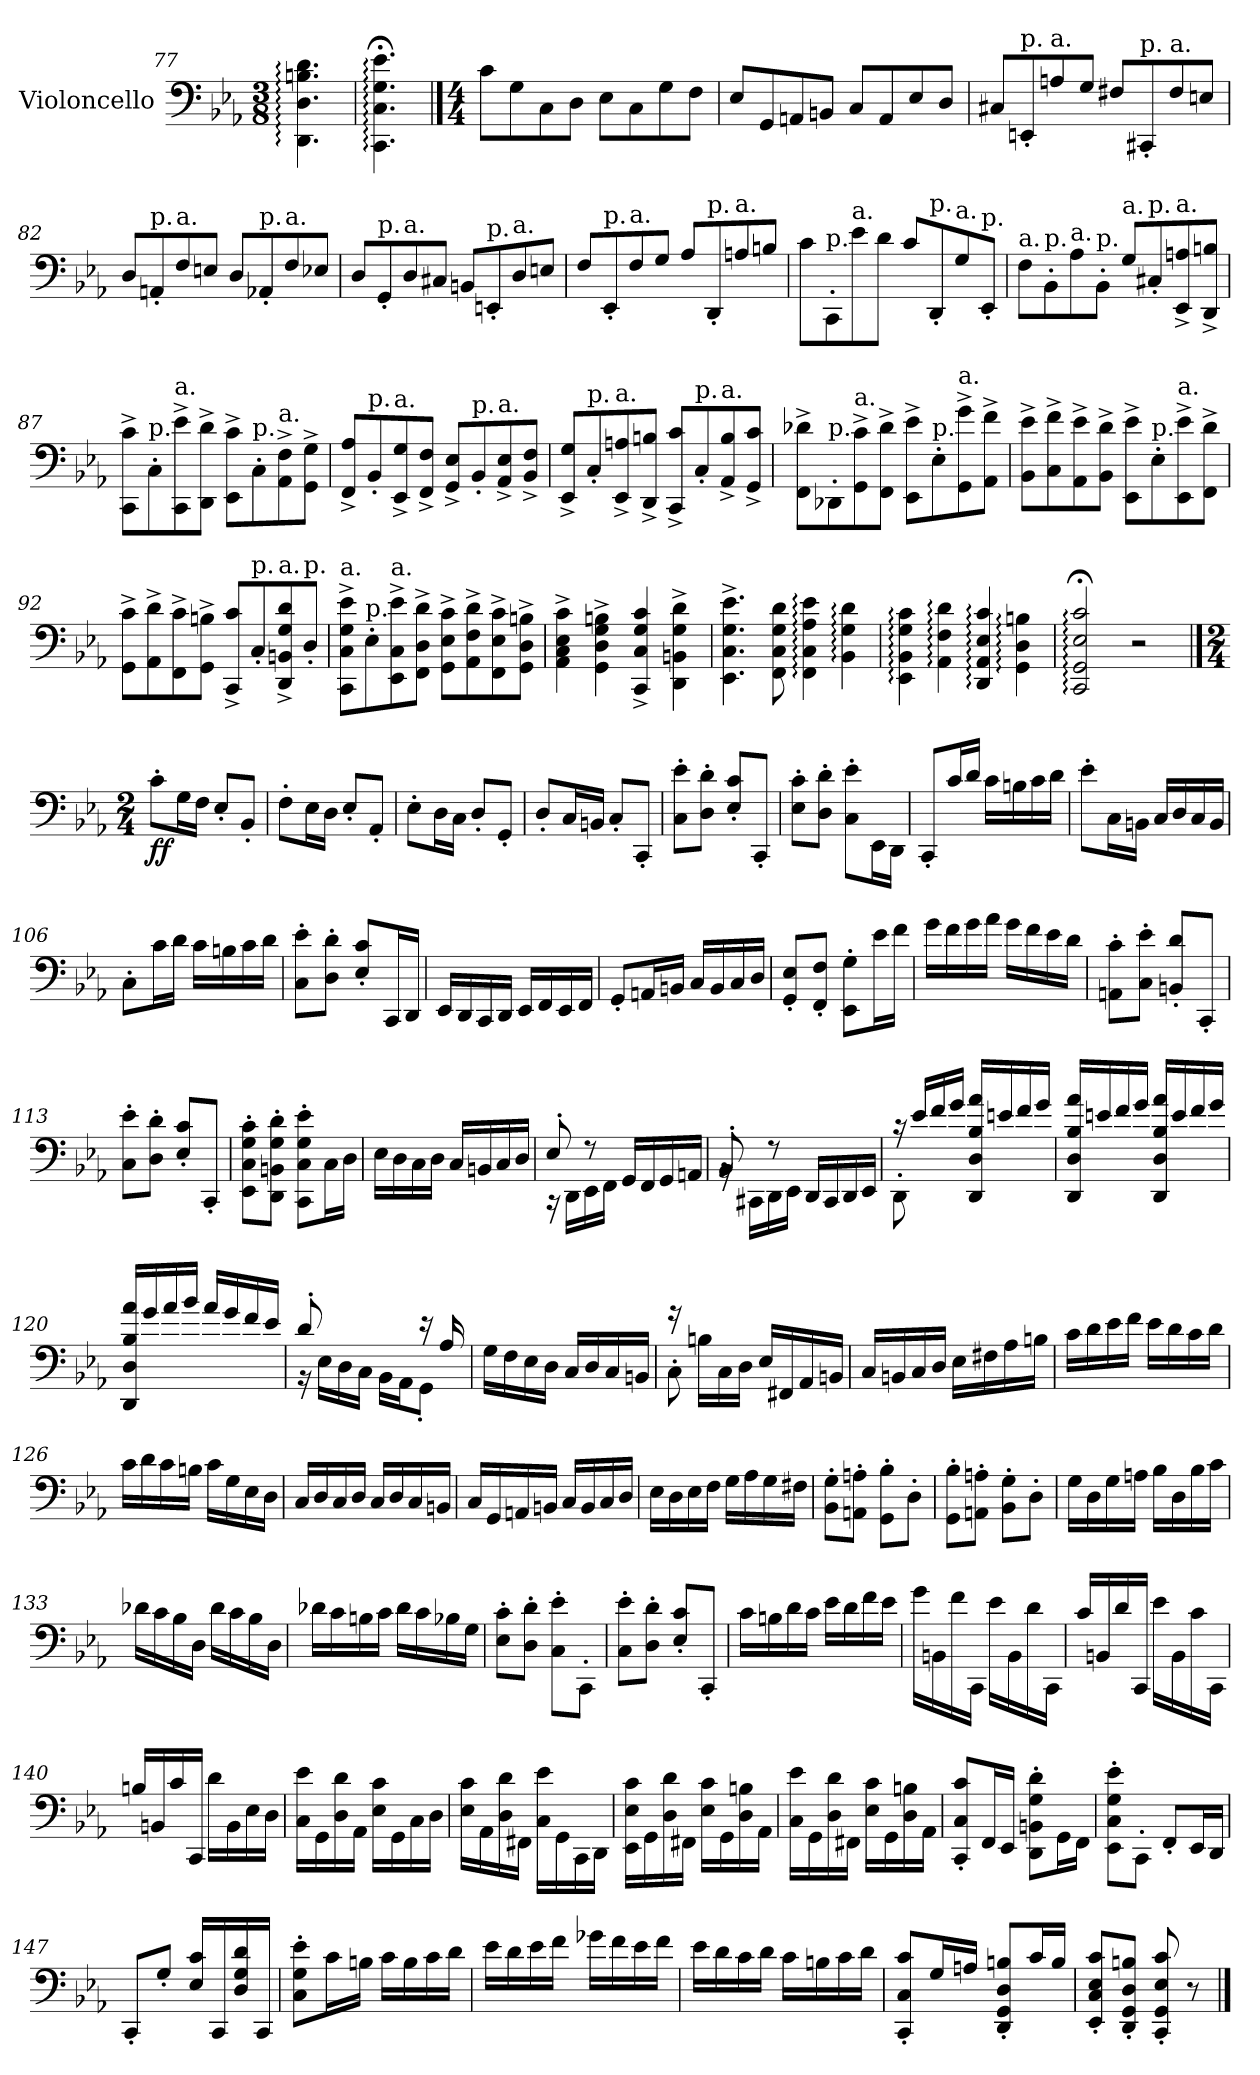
**kern	**dynam
*part1	*part1
*staff1	*staff1
*I"Violoncello	*
*I'Vc.	*
*clefF4	*
*k[b-e-a-]	*
*M3/8	*
=77	=77
4.DD\: 4.D\: 4.Bn\: 4.d\:	.
!!LO:LB:g=z
=78	=78
*MM40	*
4.CC\;<: 4.C\;<: 4.G\;<: 4.e-\;<:	.
==79	==79
*M4/4	*
*MM60	*
8c\L	.
8G\	.
8C\	.
8D\J	.
8E-\L	.
8C\	.
8G\	.
8F\J	.
=80	=80
8E-/L	.
8GG/	.
8AAn/	.
8BBn/J	.
8C/L	.
8AA/	.
8E-/	.
8D/J	.
=81	=81
8C#X/L	.
!LO:TX:a:t=p.	!
8EEn'/	.
!LO:TX:a:t=a.	!
8An/	.
8G/J	.
8F#X/L	.
!LO:TX:a:t=p.	!
8CC#X'/	.
!LO:TX:a:t=a.	!
8F#/	.
8En/J	.
!!LO:LB:g=z
=82	=82
8D/L	.
!LO:TX:a:t=p.	!
8AAn'/	.
!LO:TX:a:t=a.	!
8F/	.
8En/J	.
8D/L	.
!LO:TX:a:t=p.	!
8AA-X'/	.
!LO:TX:a:t=a.	!
8F/	.
8E-X/J	.
=83	=83
8D/L	.
!LO:TX:a:t=p.	!
8GG'/	.
!LO:TX:a:t=a.	!
8D/	.
8C#X/J	.
8BBn/L	.
!LO:TX:a:t=p.	!
8EEn'/	.
!LO:TX:a:t=a.	!
8D/	.
8En/J	.
=84	=84
8F/L	.
!LO:TX:a:t=p.	!
8EE-'/	.
!LO:TX:a:t=a.	!
8F/	.
8G/J	.
8A-/L	.
!LO:TX:a:t=p.	!
8DD'/	.
!LO:TX:a:t=a.	!
8An/	.
8Bn/J	.
=85	=85
8c\L	.
!LO:TX:a:t=p.	!
8CC'\	.
!LO:TX:a:t=a.	!
8e-\	.
8d\J	.
8c/L	.
!LO:TX:a:t=p.	!
8DD'/	.
!LO:TX:a:t=a.	!
8G/	.
!LO:TX:a:t=p.	!
8EE-'/J	.
!!LO:LB:g=z
=86	=86
!LO:TX:a:t=a.	!
8F\L	.
!LO:TX:a:t=p.	!
8BB-'\	.
!LO:TX:a:t=a.	!
8A-\	.
!LO:TX:a:t=p.	!
8BB-'\J	.
!LO:TX:a:t=a.	!
8G/L	.
!LO:TX:a:t=p.	!
8C#X'/	.
!LO:TX:a:t=a.	!
8EE-/^ 8An/^	.
8DD/^ 8Bn/^J	.
=87	=87
8CC\^ 8c\^L	.
!LO:TX:a:t=p.	!
8C'\	.
!LO:TX:a:t=a.	!
8CC\^ 8e-\^	.
8DD\^ 8d\^J	.
8EE-\^ 8c\^L	.
!LO:TX:a:t=p.	!
8C'\	.
!LO:TX:a:t=a.	!
8AA-\^ 8F\^	.
8GG\^ 8G\^J	.
=88	=88
8FF/^ 8A-/^L	.
!LO:TX:a:t=p.	!
8BB-'/	.
!LO:TX:a:t=a.	!
8EE-/^ 8G/^	.
8FF/^ 8F/^J	.
8GG/^ 8E-/^L	.
!LO:TX:a:t=p.	!
8BB-'/	.
!LO:TX:a:t=a.	!
8AA-/^ 8E-/^	.
8BB-/^ 8F/^J	.
=89	=89
8EE-/^ 8G/^L	.
!LO:TX:a:t=p.	!
8C'/	.
!LO:TX:a:t=a.	!
8EE-/^ 8An/^	.
8DD/^ 8Bn/^J	.
8CC/^ 8c/^L	.
!LO:TX:a:t=p.	!
8C'/	.
!LO:TX:a:t=a.	!
8AA-/^ 8B/^	.
8GG/^ 8c/^J	.
!!LO:LB:g=z
=90	=90
8FF\^ 8d-X\^L	.
!LO:TX:a:t=p.	!
8DD-X'\	.
!LO:TX:a:t=a.	!
8GG\^ 8c\^	.
8FF\^ 8d-\^J	.
8EE-\^ 8e-\^L	.
!LO:TX:a:t=p.	!
8E-'\	.
!LO:TX:a:t=a.	!
8GG\^ 8g\^	.
8AA-\^ 8f\^J	.
=91	=91
8BB-\^ 8e-\^L	.
8C\^ 8f\^	.
8AA-\^ 8e-\^	.
8BB-\^ 8d\^J	.
8EE-\^ 8e-\^L	.
!LO:TX:a:t=p.	!
8E-'\	.
!LO:TX:a:t=a.	!
8EE-\^ 8e-\^	.
8FF\^ 8d\^J	.
=92	=92
8GG\^ 8c\^L	.
8AA-\^ 8d\^	.
8FF\^ 8c\^	.
8GG\^ 8Bn\^J	.
8CC/^ 8c/^L	.
!LO:TX:a:t=p.	!
8C'/	.
!LO:TX:a:t=a.	!
8DD/^ 8BBn/^ 8G/^ 8d/^	.
!LO:TX:a:t=p.	!
8D'/J	.
=93	=93
!LO:TX:a:t=a.	!
8CC\^ 8C\^ 8G\^ 8e-\^L	.
!LO:TX:a:t=p.	!
8E-'\	.
!LO:TX:a:t=a.	!
8EE-\^ 8C\^ 8e-\^	.
8FF\^ 8D\^ 8d\^J	.
8GG\^ 8E-\^ 8c\^L	.
8AA-\^ 8F\^ 8d\^	.
8FF\^ 8E-\^ 8c\^	.
8GG\^ 8D\^ 8Bn\^J	.
!!LO:LB:g=z
=94	=94
4AA-\^ 4C\^ 4E-\^ 4c\^	.
4GG\^ 4D\^ 4G\^ 4Bn\^	.
4CC/^ 4C/^ 4G/^ 4c/^	.
4DD\^ 4BBn\^ 4G\^ 4d\^	.
=95	=95
4.EE-\^ 4.C\^ 4.G\^ 4.e-\^	.
8FF\ 8C\ 8G\ 8d\	.
*MM40	*
4FF\: 4C\: 4A-\: 4e-\:	.
4BB-\: 4G\: 4d\:	.
=96	=96
4EE-\: 4BB-\: 4G\: 4c\:	.
4AA-\: 4F\: 4d\:	.
4DD/: 4AA-/: 4E-/: 4c/:	.
4GG\: 4D\: 4Bn\:	.
=97	=97
2CC/;<: 2GG/;<: 2E-/;<: 2c/;<:	.
2r	.
==98	==98
*M2/4	*
*MM120	*
!	!LO:DY:b
8c'\L	ff
16G\L	.
16F\JJ	.
8E-'/L	.
8BB-'/J	.
=99	=99
8F'\L	.
16E-\L	.
16D\JJ	.
8E-'/L	.
8AA-'/J	.
=100	=100
8E-'\L	.
16D\L	.
16C\JJ	.
8D'/L	.
8GG'/J	.
!!LO:LB:g=z
=101	=101
8D'/L	.
16C/L	.
16BBn/JJ	.
8C'/L	.
8CC'/J	.
=102	=102
8C\' 8e-\'L	.
8D\' 8d\'J	.
8E-/' 8c/'L	.
8CC'/J	.
=103	=103
8E-\' 8c\'L	.
8D\' 8d\'J	.
8C\' 8e-\'L	.
16EE-\L	.
16DD\JJ	.
=104	=104
8CC'/L	.
16c/L	.
16d/JJ	.
16c\LL	.
16Bn\	.
16c\	.
16d\JJ	.
=105	=105
8e-'\L	.
16C\L	.
16BBn\JJ	.
16C/LL	.
16D/	.
16C/	.
16BB/JJ	.
!!LO:LB:g=z
=106	=106
8C'\L	.
16c\L	.
16d\JJ	.
16c\LL	.
16Bn\	.
16c\	.
16d\JJ	.
=107	=107
8C\' 8e-\'L	.
8D\' 8d\'J	.
8E-/' 8c/'L	.
16CC/L	.
16DD/JJ	.
=108	=108
16EE-/LL	.
16DD/	.
16CC/	.
16DD/JJ	.
16EE-/LL	.
16FF/	.
16EE-/	.
16FF/JJ	.
=109	=109
8GG'/L	.
16AAn/L	.
16BBn/JJ	.
16C/LL	.
16BB/	.
16C/	.
16D/JJ	.
=110	=110
8GG/' 8E-/'L	.
8FF/' 8F/'J	.
8EE-\' 8G\'L	.
16e-\L	.
16f\JJ	.
!!LO:LB:g=z
=111	=111
16g\LL	.
16f\	.
16g\	.
16a-\JJ	.
16g\LL	.
16f\	.
16e-\	.
16d\JJ	.
=112	=112
8AAn\' 8c\'L	.
8C\' 8e-\'J	.
8BBn/' 8d/'L	.
8CC'/J	.
=113	=113
8C\' 8e-\'L	.
8D\' 8d\'J	.
8E-/' 8c/'L	.
8CC'/J	.
=114	=114
8EE-\' 8C\' 8G\' 8c\'L	.
8DD\' 8BBn\' 8G\' 8d\'J	.
8CC\' 8C\' 8G\' 8e-\'L	.
16C\L	.
16D\JJ	.
=115	=115
16E-\LL	.
16D\	.
16C\	.
16D\JJ	.
16C/LL	.
16BBn/	.
16C/	.
16D/JJ	.
!!LO:LB:g=z
=116	=116
*^	*
8E-'/	16r	.
.	16DD\LL	.
8r	16EE-\	.
.	16FF\JJ	.
16GG/LL	4ryy	.
16FF/	.	.
16GG/	.	.
16AAn/JJ	.	.
=117	=117	=117
8BB-'/	16rBB	.
.	16CC#X\LL	.
8r	16DD\	.
.	16EE-\JJ	.
16DD/LL	4ryy	.
16CC#/	.	.
16DD/	.	.
16EE-/JJ	.	.
=118	=118	=118
8DD'\	16rc	.
.	16e-/LL	.
16ryy	16f/	.
16ryy	16g/JJ	.
16DD/ 16D/ 16B-/ 16a-/LL	4ryy	.
16en/	.	.
16f/	.	.
16g/JJ	.	.
*v	*v	*
!!LO:PB:g=z
=119	=119
16DD/ 16D/ 16B-/ 16a-/LL	.
16en/	.
16f/	.
16g/JJ	.
16DD/ 16D/ 16B-/ 16a-/LL	.
16e/	.
16f/	.
16g/JJ	.
=120	=120
16DD/ 16D/ 16B-/ 16a-/LL	.
16g/	.
16a-/	.
16b-/JJ	.
16a-/LL	.
16g/	.
16f/	.
16e-/JJ	.
=121	=121
*^	*
8d'/	16r	.
.	16E-\LL	.
8ryy	16D\	.
.	16C\JJ	.
8ryy	16BB-\LL	.
.	16AA-\J	.
16r	8GG'\J	.
16A-/	.	.
*v	*v	*
=122	=122
16G\LL	.
16F\	.
16E-\	.
16D\JJ	.
16C/LL	.
16D/	.
16C/	.
16BBn/JJ	.
!!LO:LB:g=z
=123	=123
*^	*
8C'\	16rg	.
.	16Bn\LL	.
8ryy	16C\	.
.	16D\JJ	.
16E-/LL	4ryy	.
16FF#X/	.	.
16AA-/	.	.
16BBn/JJ	.	.
*v	*v	*
=124	=124
16C/LL	.
16BBn/	.
16C/	.
16D/JJ	.
16E-\LL	.
16F#X\	.
16A-\	.
16Bn\JJ	.
=125	=125
16c\LL	.
16d\	.
16e-\	.
16f\JJ	.
16e-\LL	.
16d\	.
16c\	.
16d\JJ	.
=126	=126
16c\LL	.
16d\	.
16c\	.
16Bn\JJ	.
16c\LL	.
16G\	.
16E-\	.
16D\JJ	.
!!LO:LB:g=z
=127	=127
16C/LL	.
16D/	.
16C/	.
16D/JJ	.
16C/LL	.
16D/	.
16C/	.
16BBn/JJ	.
=128	=128
16C/LL	.
16GG/	.
16AAn/	.
16BBn/JJ	.
16C/LL	.
16BB/	.
16C/	.
16D/JJ	.
=129	=129
16E-\LL	.
16D\	.
16E-\	.
16F\JJ	.
16G\LL	.
16A-\	.
16G\	.
16F#X\JJ	.
=130	=130
8BB-\' 8G\'L	.
8AAn\' 8An\'J	.
8GG\' 8B-\'L	.
8D'\J	.
=131	=131
8GG\' 8B-\'L	.
8AAn\' 8An\'J	.
8BB-\' 8G\'L	.
8D'\J	.
!!LO:LB:g=z
=132	=132
16G\LL	.
16D\	.
16G\	.
16An\JJ	.
16B-\LL	.
16D\	.
16B-\	.
16c\JJ	.
=133	=133
16d-X\LL	.
16c\	.
16B-\	.
16D\JJ	.
16d-\LL	.
16c\	.
16B-\	.
16D\JJ	.
=134	=134
16d-X\LL	.
16c\	.
16Bn\	.
16c\JJ	.
16d-\LL	.
16c\	.
16B-X\	.
16G\JJ	.
=135	=135
8E-\' 8c\'L	.
8D\' 8d\'J	.
8C\' 8e-\'L	.
8CC'\J	.
=136	=136
8C\' 8e-\'L	.
8D\' 8d\'J	.
8E-/' 8c/'L	.
8CC'/J	.
!!LO:LB:g=z
=137	=137
16c\LL	.
16Bn\	.
16d\	.
16c\JJ	.
16e-\LL	.
16d\	.
16f\	.
16e-\JJ	.
=138	=138
16g\LL	.
16BBn\	.
16f\	.
16CC\JJ	.
16e-\LL	.
16BB\	.
16d\	.
16CC\JJ	.
=139	=139
16c/LL	.
16BBn/	.
16d/	.
16CC/JJ	.
16e-\LL	.
16BB\	.
16c\	.
16CC\JJ	.
=140	=140
16Bn/LL	.
16BBn/	.
16c/	.
16CC/JJ	.
16d\LL	.
16BB\	.
16E-\	.
16D\JJ	.
!!LO:LB:g=z
=141	=141
16C\ 16e-\LL	.
16GG\	.
16D\ 16d\	.
16AA-\JJ	.
16E-\ 16c\LL	.
16GG\	.
16C\	.
16D\JJ	.
=142	=142
16E-\ 16c\LL	.
16AA-\	.
16D\ 16d\	.
16FF#X\JJ	.
16C\ 16e-\LL	.
16GG\	.
16CC\	.
16DD\JJ	.
=143	=143
16EE-\ 16E-\ 16c\LL	.
16GG\	.
16D\ 16d\	.
16FF#X\JJ	.
16E-\ 16c\LL	.
16GG\	.
16D\ 16Bn\	.
16AA-\JJ	.
=144	=144
16C\ 16e-\LL	.
16GG\	.
16D\ 16d\	.
16FF#X\JJ	.
16E-\ 16c\LL	.
16GG\	.
16D\ 16Bn\	.
16AA-\JJ	.
=145	=145
8CC/' 8C/' 8c/'L	.
16FF/L	.
16EE-/JJ	.
8DD\' 8BBn\' 8G\' 8d\'L	.
16GG\L	.
16FF\JJ	.
!!LO:LB:g=z
=146	=146
8EE-\' 8C\' 8G\' 8e-\'L	.
8CC'\J	.
8FF'/L	.
16EE-/L	.
16DD/JJ	.
=147	=147
8CC'/L	.
8G'/J	.
16E-/ 16c/LL	.
16CC/	.
16D/ 16G/ 16d/	.
16CC/JJ	.
=148	=148
8C\' 8G\' 8e-\'L	.
16c\L	.
16Bn\JJ	.
16c\LL	.
16B\	.
16c\	.
16d\JJ	.
=149	=149
16e-\LL	.
16d\	.
16e-\	.
16f\JJ	.
16g-X\LL	.
16f\	.
16e-\	.
16f\JJ	.
!!LO:LB:g=z
=150	=150
16e-\LL	.
16d\	.
16c\	.
16d\JJ	.
16c\LL	.
16Bn\	.
16c\	.
16d\JJ	.
=151	=151
8CC/' 8C/' 8c/'L	.
16G/L	.
16An/JJ	.
8DD/' 8GG/' 8D/' 8Bn/'L	.
16c/L	.
16B/JJ	.
=152	=152
8EE-/' 8C/' 8E-/' 8c/'L	.
8DD/' 8GG/' 8D/' 8Bn/'J	.
8CC/' 8GG/' 8E-/' 8c/'	.
8r	.
==	==
*-	*-
